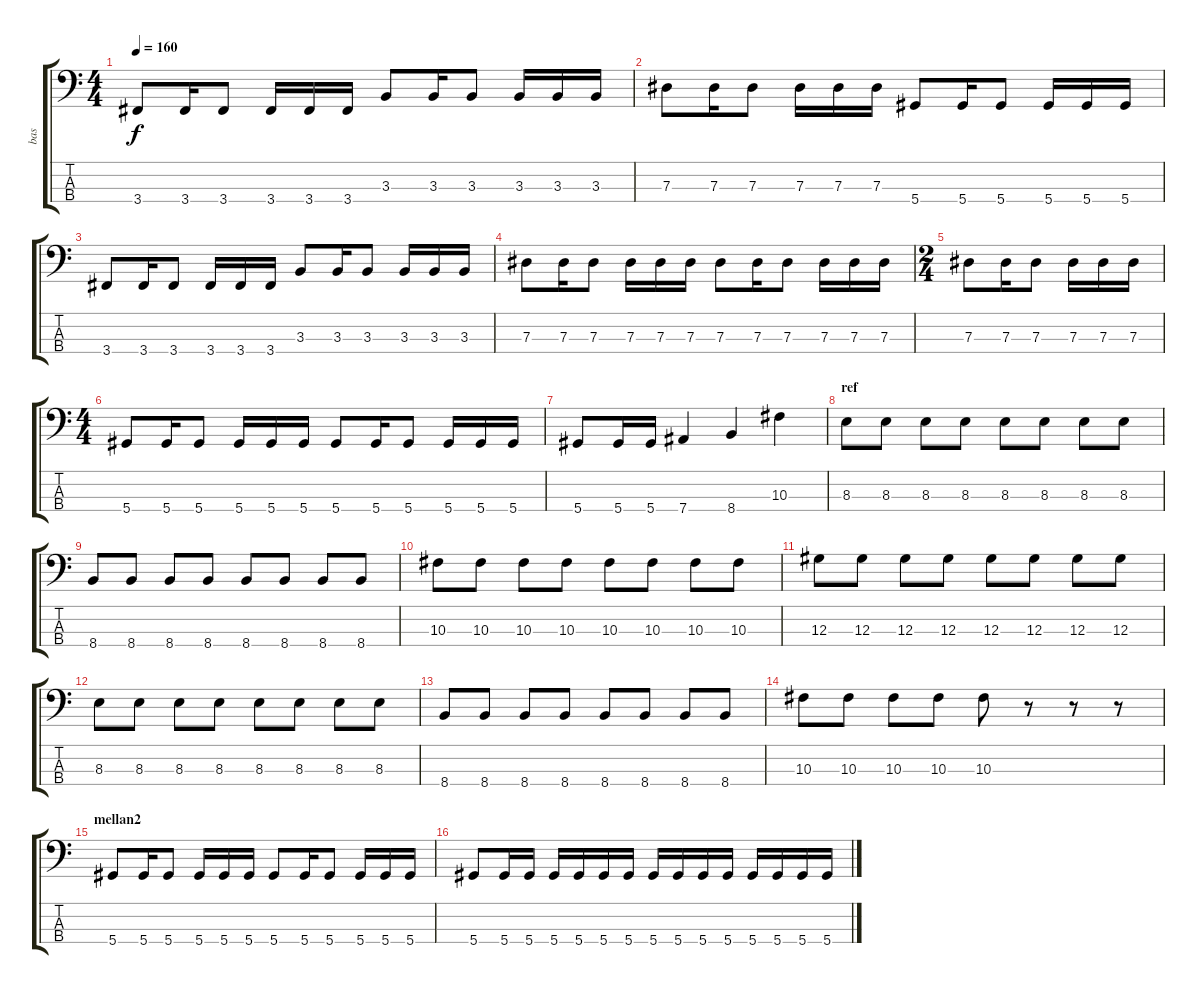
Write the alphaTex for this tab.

\track ("bas" "bas") {instrument electricbasspick}
\staff {score tabs}
\tuning (Gb2 Db2 Ab1 Eb1) {hide}
\ts (4 4)
\tempo 160
\clef f4
\ks c
3.4.8{dy f} 3.4.16 3.4.8 3.4.16 3.4.16 3.4.16 3.3.8 3.3.16 3.3.8 3.3.16 3.3.16 3.3.16 |
7.3.8 7.3.16 7.3.8 7.3.16 7.3.16 7.3.16 5.4.8 5.4.16 5.4.8 5.4.16 5.4.16 5.4.16 |
3.4.8 3.4.16 3.4.8 3.4.16 3.4.16 3.4.16 3.3.8 3.3.16 3.3.8 3.3.16 3.3.16 3.3.16 |
7.3.8 7.3.16 7.3.8 7.3.16 7.3.16 7.3.16 7.3.8 7.3.16 7.3.8 7.3.16 7.3.16 7.3.16 |
\ts (2 4)
7.3.8 7.3.16 7.3.8 7.3.16 7.3.16 7.3.16 |
\ts (4 4)
5.4.8 5.4.16 5.4.8 5.4.16 5.4.16 5.4.16 5.4.8 5.4.16 5.4.8 5.4.16 5.4.16 5.4.16 |
5.4.8 5.4.16 5.4.16 7.4.4 8.4.4 10.3.4 |
\section ("" "ref")
8.3.8 8.3.8 8.3.8 8.3.8 8.3.8 8.3.8 8.3.8 8.3.8 |
8.4.8 8.4.8 8.4.8 8.4.8 8.4.8 8.4.8 8.4.8 8.4.8 |
10.3.8 10.3.8 10.3.8 10.3.8 10.3.8 10.3.8 10.3.8 10.3.8 |
12.3.8 12.3.8 12.3.8 12.3.8 12.3.8 12.3.8 12.3.8 12.3.8 |
8.3.8 8.3.8 8.3.8 8.3.8 8.3.8 8.3.8 8.3.8 8.3.8 |
8.4.8 8.4.8 8.4.8 8.4.8 8.4.8 8.4.8 8.4.8 8.4.8 |
10.3.8 10.3.8 10.3.8 10.3.8 10.3.8 r.8 r.8 r.8 |
\section ("" "mellan2")
5.4.8 5.4.16 5.4.8 5.4.16 5.4.16 5.4.16 5.4.8 5.4.16 5.4.8 5.4.16 5.4.16 5.4.16 |
5.4.8 5.4.16 5.4.16 5.4.16 5.4.16 5.4.16 5.4.16 5.4.16 5.4.16 5.4.16 5.4.16 5.4.16 5.4.16 5.4.16 5.4.16
